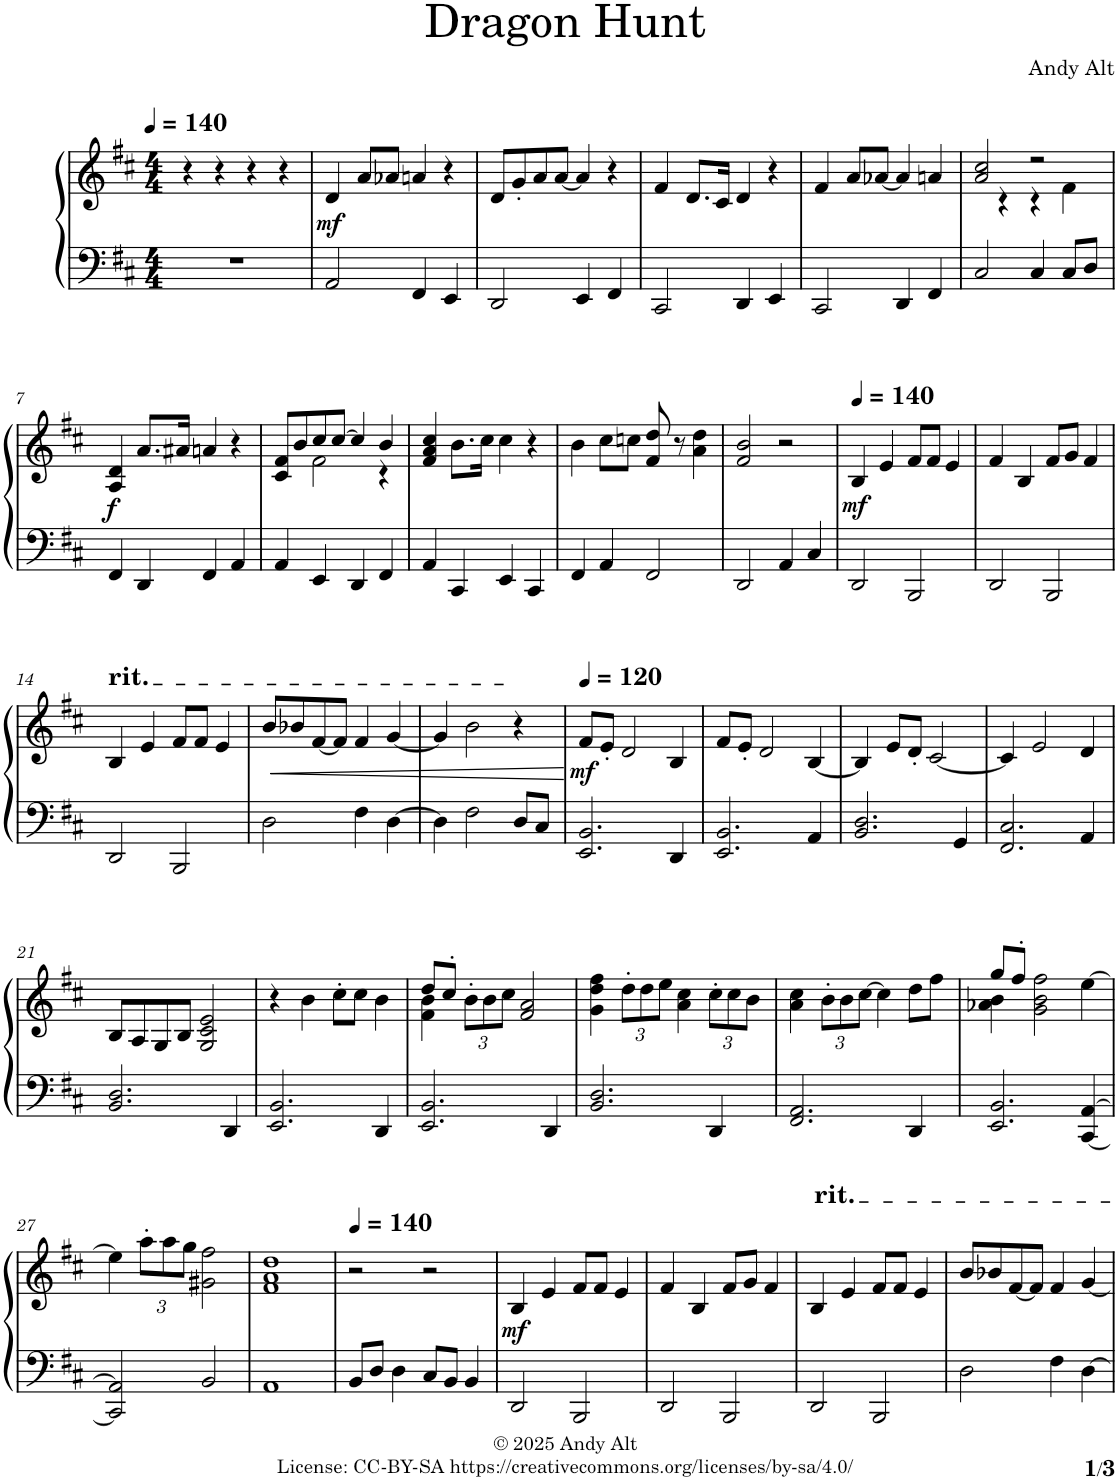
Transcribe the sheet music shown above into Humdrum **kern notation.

**kern	**kern	**dynam
*part1	*part1	*part1
*staff2	*staff1	*staff1/2
*I"Piano	*	*
*I'Pno.	*	*
*clefF4	*clefG2	*
*k[f#c#]	*k[f#c#]	*
*M4/4	*M4/4	*
*MM140	*MM140	*
=1	=1	=1
1r	4r	.
.	4r	.
.	4r	.
.	4r	.
=2	=2	=2
!	!	!LO:DY:b
2AA/	4d/	mf
.	8a/L	.
.	8a-X/J	.
4FF#/	4an/	.
4EE/	4r	.
=3	=3	=3
2DD/	8d/L	.
.	8g'/	.
.	8a/	.
.	[8a/J	.
4EE/	4a/]	.
4FF#/	4r	.
=4	=4	=4
2CC#/	4f#/	.
.	8.d/L	.
.	16c#/Jk	.
4DD/	4d/	.
4EE/	4r	.
=5	=5	=5
2CC#/	4f#/	.
.	8a/L	.
.	[8a-X/J	.
4DD/	4a-/]	.
4FF#/	4an/	.
=6	=6	=6
*	*^	*
2C#/	2a/ 2cc#/	4ryy	.
.	.	4r	.
4C#/	2r	4r	.
8C#/L	.	4f#\	.
8D/J	.	.	.
*	*v	*v	*
!!LO:LB:g=z
=7	=7	=7
!	!	!LO:DY:b
4FF#/	4A/ 4d/	f
4DD/	8.a/L	.
.	16a#X/Jk	.
4FF#/	4an/	.
4AA/	4r	.
=8	=8	=8
*	*^	*
4AA/	8c#/ 8f#/L	4ryy	.
.	8b/	.	.
4EE/	8cc#/	2f#\	.
.	[8cc#/J	.	.
4DD/	4cc#/]	.	.
4FF#/	4b/	4r	.
*	*v	*v	*
=9	=9	=9
4AA/	4f#/ 4a/ 4cc#/	.
4CC#/	8.b\L	.
.	16cc#\Jk	.
4EE/	4cc#\	.
4CC#/	4r	.
=10	=10	=10
4FF#/	4b\	.
4AA/	8cc#\L	.
.	8ccn\J	.
2FF#/	8f#/ 8dd/	.
.	8r	.
.	4a\ 4dd\	.
=11	=11	=11
2DD/	2f#/ 2b/	.
4AA/	2r	.
4C#/	.	.
=12	=12	=12
*	*MM140	*
!	!	!LO:DY:b
2DD/	4B/	mf
.	4e/	.
2BBB/	8f#/L	.
.	8f#/J	.
.	4e/	.
=13	=13	=13
2DD/	4f#/	.
.	4B/	.
2BBB/	8f#/L	.
.	8g/J	.
.	4f#/	.
!!LO:LB:g=z
=14	=14	=14
!	!LO:TX:a:t=rit.	!
2DD/	4B/	.
.	4e/	.
2BBB/	8f#/L	.
.	8f#/J	.
.	4e/	.
=15	=15	=15
!	!	!LO:HP:b
2D\	8b/L	<
.	8b-X/	.
.	[8f#/	.
.	8f#/J]	.
4F#\	4f#/	.
[4D\	[4g/	.
=16	=16	=16
4D\]	4g/]	.
2F#\	2b\	.
8D/L	4r	.
8C#/J	.	.
.	.	[
=17	=17	=17
*	*MM120	*
!	!	!LO:DY:b
2.EE/ 2.BB/	8f#/L	mf
.	8e'/J	.
.	2d/	.
4DD/	4B/	.
=18	=18	=18
2.EE/ 2.BB/	8f#/L	.
.	8e'/J	.
.	2d/	.
4AA/	[4B/	.
=19	=19	=19
2.BB/ 2.D/	4B/]	.
.	8e/L	.
.	8d'/J	.
.	[2c#/	.
4GG/	.	.
=20	=20	=20
2.FF#/ 2.C#/	4c#/]	.
.	2e/	.
4AA/	4d/	.
!!LO:LB:g=z
=21	=21	=21
2.BB/ 2.D/	8B/L	.
.	8A/	.
.	8G/	.
.	8B/J	.
.	2G/ 2c#/ 2e/	.
4DD/	.	.
=22	=22	=22
2.EE/ 2.BB/	4r	.
.	4b\	.
.	8cc#'\L	.
.	8cc#\J	.
4DD/	4b\	.
=23	=23	=23
*	*^	*
2.EE/ 2.BB/	8dd/L	4f#\ 4b\	.
.	8cc#'/J	.	.
*	*Xbrackettup	*	*
.	12b'\L	2.ryy	.
.	12b\	.	.
.	12cc#\J	.	.
.	2f#/ 2a/	.	.
4DD/	.	.	.
*	*v	*v	*
=24	=24	=24
2.BB/ 2.D/	4g\ 4dd\ 4ff#\	.
.	12dd'\L	.
.	12dd\	.
.	12ee\J	.
.	4a\ 4cc#\	.
4DD/	12cc#'\L	.
.	12cc#\	.
.	12b\J	.
=25	=25	=25
2.FF#/ 2.AA/	4a\ 4cc#\	.
.	12b'\L	.
.	12b\	.
.	[12cc#\J	.
.	4cc#\]	.
4DD/	8dd\L	.
.	8ff#\J	.
=26	=26	=26
*	*^	*
2.EE/ 2.BB/	8gg/L	4a-X\ 4b\	.
.	8ff#'/J	.	.
.	2g\ 2b\ 2ff#\	2.ryy	.
[4CC#/ [4AA/	[4ee\	.	.
*	*v	*v	*
!!LO:LB:g=z
=27	=27	=27
2CC#/] 2AA/]	4ee\]	.
.	12aa'\L	.
.	12aa\	.
.	12gg\J	.
2BB/	2g#X\ 2ff#\	.
=28	=28	=28
1AA	1f# 1a 1dd	.
=29	=29	=29
*	*MM140	*
8BB/L	2r	.
8D/J	.	.
4D\	.	.
8C#/L	2r	.
8BB/J	.	.
4BB/	.	.
=30	=30	=30
!	!	!LO:DY:b
2DD/	4B/	mf
.	4e/	.
2BBB/	8f#/L	.
.	8f#/J	.
.	4e/	.
=31	=31	=31
2DD/	4f#/	.
.	4B/	.
2BBB/	8f#/L	.
.	8g/J	.
.	4f#/	.
=32	=32	=32
!	!LO:TX:a:t=rit.	!
2DD/	4B/	.
.	4e/	.
2BBB/	8f#/L	.
.	8f#/J	.
.	4e/	.
=33	=33	=33
2D\	8b/L	.
.	8b-X/	.
.	[8f#/	.
.	8f#/J]	.
4F#\	4f#/	.
[4D\	[4g/	.
=	=	=
*-	*-	*-
